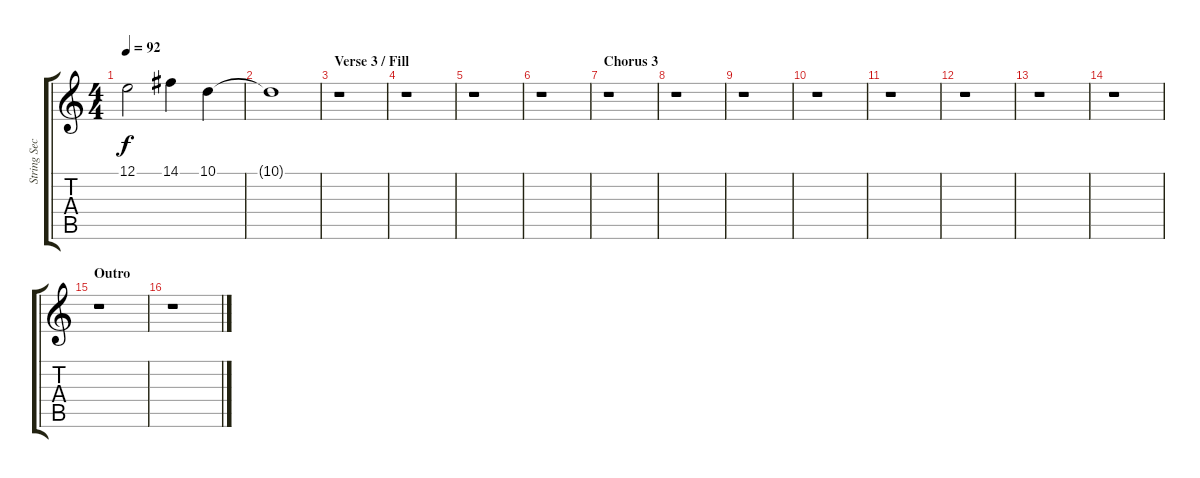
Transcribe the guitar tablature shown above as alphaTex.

\track ("String Section" "String Sec") {instrument stringensemble1}
\staff {score tabs}
\tuning (E4 B3 G3 D3 A2 E2) {hide}
\ts (4 4)
\tempo 92
\clef g2
\ks c
12.1.2{dy f} 14.1.4 10.1.4 |
10.1{t}.1 |
\section ("" "Verse 3 / Fill")
r.1 |
r.1 |
r.1 |
r.1 |
\section ("" "Chorus 3")
r.1 |
r.1 |
r.1 |
r.1 |
r.1 |
r.1 |
r.1 |
r.1 |
\section ("" "Outro")
r.1 |
r.1
